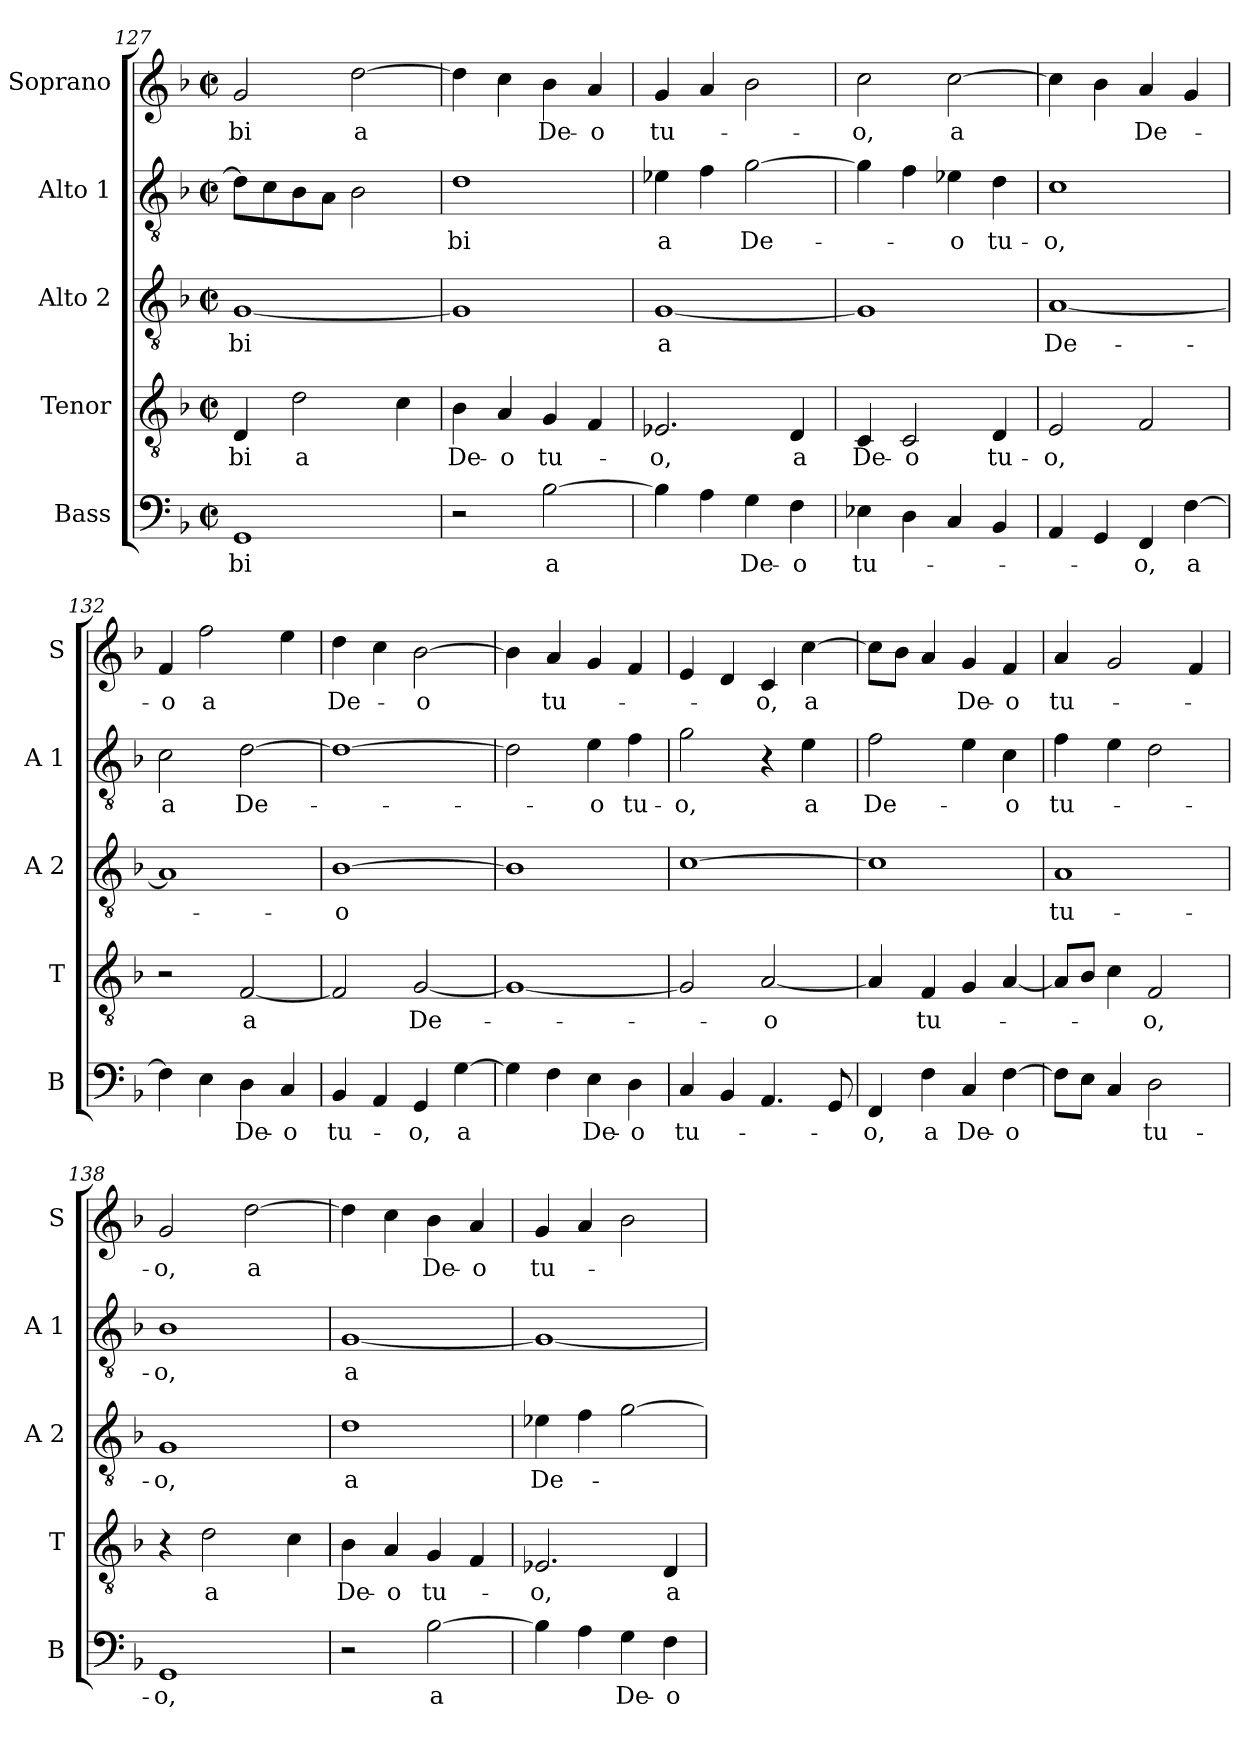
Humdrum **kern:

**kern	**text	**kern	**text	**kern	**text	**kern	**text	**kern	**text
*part5	*part5	*part4	*part4	*part3	*part3	*part2	*part2	*part1	*part1
*staff5	*staff5	*staff4	*staff4	*staff3	*staff3	*staff2	*staff2	*staff1	*staff1
*I"Bass	*	*I"Tenor	*	*I"Alto 2	*	*I"Alto 1	*	*I"Soprano	*
*I'B	*	*I'T	*	*I'A 2	*	*I'A 1	*	*I'S	*
*clefF4	*	*clefGv2	*	*clefGv2	*	*clefGv2	*	*clefG2	*
*k[b-]	*	*k[b-]	*	*k[b-]	*	*k[b-]	*	*k[b-]	*
*F:	*	*F:	*	*F:	*	*F:	*	*F:	*
*M2/2	*	*M2/2	*	*M2/2	*	*M2/2	*	*M2/2	*
*met(c|)	*	*met(c|)	*	*met(c|)	*	*met(c|)	*	*met(c|)	*
=127	=127	=127	=127	=127	=127	=127	=127	=127	=127
!	!LO:LY:b	!	!LO:LY:b	!	!LO:LY:b	!	!	!	!LO:LY:b
1GG	-bi	4D/	-bi	[1G	-bi	8d\L]	.	2g/	-bi
.	.	.	.	.	.	8c\	.	.	.
!	!	!	!LO:LY:b	!	!	!	!	!	!
.	.	2d\	a	.	.	8B-\	.	.	.
.	.	.	.	.	.	8A\J	.	.	.
!	!	!	!	!	!	!	!	!	!LO:LY:b
.	.	.	.	.	.	2B-\	.	[2dd\	a
.	.	4c\	.	.	.	.	.	.	.
=128	=128	=128	=128	=128	=128	=128	=128	=128	=128
!	!	!	!LO:LY:b	!	!	!	!LO:LY:b	!	!
2r	.	4B-\	De-	1G]	.	1d	-bi	4dd\]	.
!	!	!	!LO:LY:b	!	!	!	!	!	!
.	.	4A/	-o	.	.	.	.	4cc\	.
!	!LO:LY:b	!	!LO:LY:b	!	!	!	!	!	!LO:LY:b
[2B-\	a	4G/	tu-	.	.	.	.	4b-\	De-
!	!	!	!	!	!	!	!	!	!LO:LY:b
.	.	4F/	.	.	.	.	.	4a/	-o
=129	=129	=129	=129	=129	=129	=129	=129	=129	=129
!	!	!	!LO:LY:b	!	!LO:LY:b	!	!LO:LY:b	!	!LO:LY:b
4B-\]	.	2.E-X/	-o,	[1G	a	4e-X\	a	4g/	tu-
4A\	.	.	.	.	.	4f\	.	4a/	.
!	!LO:LY:b	!	!	!	!	!	!LO:LY:b	!	!
4G\	De-	.	.	.	.	[2g\	De-	2b-\	.
!	!LO:LY:b	!	!LO:LY:b	!	!	!	!	!	!
4F\	-o	4D/	a	.	.	.	.	.	.
!!LO:LB:g=z
=130	=130	=130	=130	=130	=130	=130	=130	=130	=130
!	!LO:LY:b	!	!LO:LY:b	!	!	!	!	!	!LO:LY:b
4E-X\	tu-	4C/	De-	1G]	.	4g\]	.	2cc\	-o,
!	!	!	!LO:LY:b	!	!	!	!	!	!
4D\	.	2C/	-o	.	.	4f\	.	.	.
!	!	!	!	!	!	!	!LO:LY:b	!	!LO:LY:b
4C/	.	.	.	.	.	4e-X\	-o	[2cc\	a
!	!	!	!LO:LY:b	!	!	!	!LO:LY:b	!	!
4BB-/	.	4D/	tu-	.	.	4d\	tu-	.	.
=131	=131	=131	=131	=131	=131	=131	=131	=131	=131
!	!	!	!LO:LY:b	!	!LO:LY:b	!	!LO:LY:b	!	!
4AA/	.	2E/	-o,	[1A	De-	1c	-o,	4cc\]	.
4GG/	.	.	.	.	.	.	.	4b-\	.
!	!LO:LY:b	!	!	!	!	!	!	!	!LO:LY:b
4FF/	-o,	2F/	.	.	.	.	.	4a/	De-
!	!LO:LY:b	!	!	!	!	!	!	!	!
[4F\	a	.	.	.	.	.	.	4g/	.
=132	=132	=132	=132	=132	=132	=132	=132	=132	=132
!	!	!	!	!	!	!	!LO:LY:b	!	!LO:LY:b
4F\]	.	2r	.	1A]	.	2c\	a	4f/	-o
!	!	!	!	!	!	!	!	!	!LO:LY:b
4E\	.	.	.	.	.	.	.	2ff\	a
!	!LO:LY:b	!	!LO:LY:b	!	!	!	!LO:LY:b	!	!
4D\	De-	[2F/	a	.	.	[2d\	De-	.	.
!	!LO:LY:b	!	!	!	!	!	!	!	!
4C/	-o	.	.	.	.	.	.	4ee\	.
=133	=133	=133	=133	=133	=133	=133	=133	=133	=133
!	!LO:LY:b	!	!	!	!LO:LY:b	!	!	!	!LO:LY:b
4BB-/	tu-	2F/]	.	[1B-	-o	1d_	.	4dd\	De-
4AA/	.	.	.	.	.	.	.	4cc\	.
!	!LO:LY:b	!	!LO:LY:b	!	!	!	!	!	!LO:LY:b
4GG/	-o,	[2G/	De-	.	.	.	.	[2b-\	-o
!	!LO:LY:b	!	!	!	!	!	!	!	!
[4G\	a	.	.	.	.	.	.	.	.
=134	=134	=134	=134	=134	=134	=134	=134	=134	=134
4G\]	.	1G_	.	1B-]	.	2d\]	.	4b-\]	.
!	!	!	!	!	!	!	!	!	!LO:LY:b
4F\	.	.	.	.	.	.	.	4a/	tu-
!	!LO:LY:b	!	!	!	!	!	!LO:LY:b	!	!
4E\	De-	.	.	.	.	4e\	-o	4g/	.
!	!LO:LY:b	!	!	!	!	!	!LO:LY:b	!	!
4D\	-o	.	.	.	.	4f\	tu-	4f/	.
=135	=135	=135	=135	=135	=135	=135	=135	=135	=135
!	!LO:LY:b	!	!	!	!	!	!LO:LY:b	!	!
4C/	tu-	2G/]	.	[1c	.	2g\	-o,	4e/	.
4BB-/	.	.	.	.	.	.	.	4d/	.
!	!	!	!LO:LY:b	!	!	!	!	!	!LO:LY:b
4.AA/	.	[2A/	-o	.	.	4r	.	4c/	-o,
!	!	!	!	!	!	!	!LO:LY:b	!	!LO:LY:b
.	.	.	.	.	.	4e\	a	[4cc\	a
8GG/	.	.	.	.	.	.	.	.	.
!!LO:PB:g=z
=136	=136	=136	=136	=136	=136	=136	=136	=136	=136
!	!LO:LY:b	!	!	!	!	!	!LO:LY:b	!	!
4FF/	-o,	4A/]	.	1c]	.	2f\	De-	8cc\L]	.
.	.	.	.	.	.	.	.	8b-\J	.
!	!LO:LY:b	!	!LO:LY:b	!	!	!	!	!	!
4F\	a	4F/	tu-	.	.	.	.	4a/	.
!	!LO:LY:b	!	!	!	!	!	!	!	!LO:LY:b
4C/	De-	4G/	.	.	.	4e\	.	4g/	De-
!	!LO:LY:b	!	!	!	!	!	!LO:LY:b	!	!LO:LY:b
[4F\	-o	[4A/	.	.	.	4c\	-o	4f/	-o
=137	=137	=137	=137	=137	=137	=137	=137	=137	=137
!	!	!	!	!	!LO:LY:b	!	!LO:LY:b	!	!LO:LY:b
8F\L]	.	8A/L]	.	1A	tu-	4f\	tu-	4a/	tu-
8E\J	.	8B-/J	.	.	.	.	.	.	.
4C/	.	4c\	.	.	.	4e\	.	2g/	.
!	!LO:LY:b	!	!LO:LY:b	!	!	!	!	!	!
2D\	tu-	2F/	-o,	.	.	2d\	.	.	.
.	.	.	.	.	.	.	.	4f/	.
=138	=138	=138	=138	=138	=138	=138	=138	=138	=138
!	!LO:LY:b	!	!	!	!LO:LY:b	!	!LO:LY:b	!	!LO:LY:b
1GG	-o,	4r	.	1G	-o,	1B-	-o,	2g/	-o,
!	!	!	!LO:LY:b	!	!	!	!	!	!
.	.	2d\	a	.	.	.	.	.	.
!	!	!	!	!	!	!	!	!	!LO:LY:b
.	.	.	.	.	.	.	.	[2dd\	a
.	.	4c\	.	.	.	.	.	.	.
=139	=139	=139	=139	=139	=139	=139	=139	=139	=139
!	!	!	!LO:LY:b	!	!LO:LY:b	!	!LO:LY:b	!	!
2r	.	4B-\	De-	1d	a	[1G	a	4dd\]	.
!	!	!	!LO:LY:b	!	!	!	!	!	!
.	.	4A/	-o	.	.	.	.	4cc\	.
!	!LO:LY:b	!	!LO:LY:b	!	!	!	!	!	!LO:LY:b
[2B-\	a	4G/	tu-	.	.	.	.	4b-\	De-
!	!	!	!	!	!	!	!	!	!LO:LY:b
.	.	4F/	.	.	.	.	.	4a/	-o
=140	=140	=140	=140	=140	=140	=140	=140	=140	=140
!	!	!	!LO:LY:b	!	!LO:LY:b	!	!	!	!LO:LY:b
4B-\]	.	2.E-X/	-o,	4e-X\	De-	1G_	.	4g/	tu-
4A\	.	.	.	4f\	.	.	.	4a/	.
!	!LO:LY:b	!	!	!	!	!	!	!	!
4G\	De-	.	.	[2g\	.	.	.	2b-\	.
!	!LO:LY:b	!	!LO:LY:b	!	!	!	!	!	!
4F\	-o	4D/	a	.	.	.	.	.	.
=	=	=	=	=	=	=	=	=	=
*-	*-	*-	*-	*-	*-	*-	*-	*-	*-
